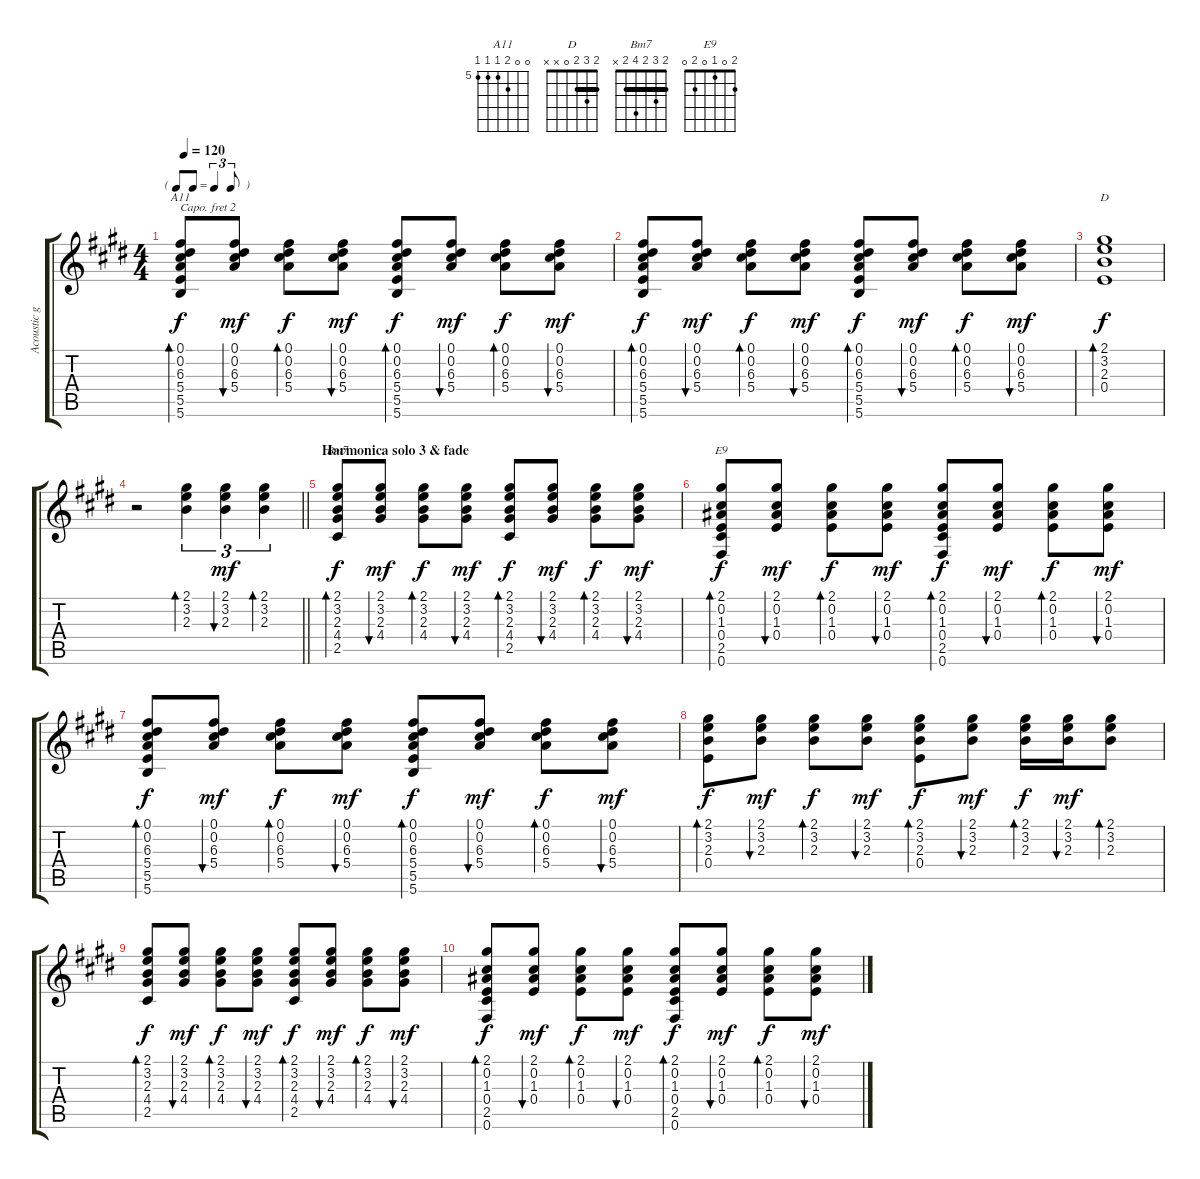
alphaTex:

\track ("Acoustic guitar (Capo II)" "Acoustic g") {instrument acousticguitarsteel}
\staff {score tabs}
\capo 2
\tuning (E4 B3 G3 D3 A2 E2) {hide}
\chord ("A11" 0 0 6 5 5 5) {firstfret 5}
\chord ("D" 2 3 2 0 x x) {barre 2}
\chord ("Bm7" 2 3 2 4 2 x) {barre 2}
\chord ("E9" 2 0 1 0 2 0)
\ts (4 4)
\tf triplet8th
\tempo 120
\clef g2
\ks e
(0.1 0.2 6.3 5.4 5.5 5.6).8{bd 60 ch "A11" dy f} (0.1 0.2 6.3 5.4).8{bu 60 dy mf} (0.1 0.2 6.3 5.4).8{bd 60 dy f} (0.1 0.2 6.3 5.4).8{bu 60 dy mf} (0.1 0.2 6.3 5.4 5.5 5.6).8{bd 60 dy f} (0.1 0.2 6.3 5.4).8{bu 60 dy mf} (0.1 0.2 6.3 5.4).8{bd 60 dy f} (0.1 0.2 6.3 5.4).8{bu 60 dy mf} |
(0.1 0.2 6.3 5.4 5.5 5.6).8{bd 60 dy f} (0.1 0.2 6.3 5.4).8{bu 60 dy mf} (0.1 0.2 6.3 5.4).8{bd 60 dy f} (0.1 0.2 6.3 5.4).8{bu 60 dy mf} (0.1 0.2 6.3 5.4 5.5 5.6).8{bd 60 dy f} (0.1 0.2 6.3 5.4).8{bu 60 dy mf} (0.1 0.2 6.3 5.4).8{bd 60 dy f} (0.1 0.2 6.3 5.4).8{bu 60 dy mf} |
(2.1 3.2 2.3 0.4).1{bd 60 ch "D" dy f} |
\barLineRight lightlight
r.2 (2.1 3.2 2.3).4{tu (3 2) bd 60} (2.1 3.2 2.3).4{tu (3 2) bu 60 dy mf} (2.1 3.2 2.3).4{tu (3 2) bd 60} |
\section ("" "Harmonica solo 3 & fade")
(2.1 3.2 2.3 4.4 2.5).8{bd 60 ch "Bm7" dy f} (2.1 3.2 2.3 4.4).8{bu 60 dy mf} (2.1 3.2 2.3 4.4).8{bd 60 dy f} (2.1 3.2 2.3 4.4).8{bu 60 dy mf} (2.1 3.2 2.3 4.4 2.5).8{bd 60 dy f} (2.1 3.2 2.3 4.4).8{bu 60 dy mf} (2.1 3.2 2.3 4.4).8{bd 60 dy f} (2.1 3.2 2.3 4.4).8{bu 60 dy mf} |
(2.1 0.2 1.3 0.4 2.5 0.6).8{bd 60 ch "E9" dy f} (2.1 0.2 1.3 0.4).8{bu 60 dy mf} (2.1 0.2 1.3 0.4).8{bd 60 dy f} (2.1 0.2 1.3 0.4).8{bu 60 dy mf} (2.1 0.2 1.3 0.4 2.5 0.6).8{bd 60 dy f} (2.1 0.2 1.3 0.4).8{bu 60 dy mf} (2.1 0.2 1.3 0.4).8{bd 60 dy f} (2.1 0.2 1.3 0.4).8{bu 60 dy mf} |
(0.1 0.2 6.3 5.4 5.5 5.6).8{bd 60 dy f volume 0} (0.1 0.2 6.3 5.4).8{bu 60 dy mf} (0.1 0.2 6.3 5.4).8{bd 60 dy f} (0.1 0.2 6.3 5.4).8{bu 60 dy mf} (0.1 0.2 6.3 5.4 5.5 5.6).8{bd 60 dy f} (0.1 0.2 6.3 5.4).8{bu 60 dy mf} (0.1 0.2 6.3 5.4).8{bd 60 dy f} (0.1 0.2 6.3 5.4).8{bu 60 dy mf} |
(2.1 3.2 2.3 0.4).8{bd 60 dy f} (2.1 3.2 2.3).8{bu 60 dy mf} (2.1 3.2 2.3).8{bd 60 dy f} (2.1 3.2 2.3).8{bu 60 dy mf} (2.1 3.2 2.3 0.4).8{bd 60 dy f} (2.1 3.2 2.3).8{bu 60 dy mf} (2.1 3.2 2.3).16{bd 60 dy f} (2.1 3.2 2.3).16{bu 60 dy mf} (2.1 3.2 2.3).8{bd 60} |
(2.1 3.2 2.3 4.4 2.5).8{bd 60 dy f} (2.1 3.2 2.3 4.4).8{bu 60 dy mf} (2.1 3.2 2.3 4.4).8{bd 60 dy f} (2.1 3.2 2.3 4.4).8{bu 60 dy mf} (2.1 3.2 2.3 4.4 2.5).8{bd 60 dy f} (2.1 3.2 2.3 4.4).8{bu 60 dy mf} (2.1 3.2 2.3 4.4).8{bd 60 dy f} (2.1 3.2 2.3 4.4).8{bu 60 dy mf} |
(2.1 0.2 1.3 0.4 2.5 0.6).8{bd 60 dy f} (2.1 0.2 1.3 0.4).8{bu 60 dy mf} (2.1 0.2 1.3 0.4).8{bd 60 dy f} (2.1 0.2 1.3 0.4).8{bu 60 dy mf} (2.1 0.2 1.3 0.4 2.5 0.6).8{bd 60 dy f} (2.1 0.2 1.3 0.4).8{bu 60 dy mf} (2.1 0.2 1.3 0.4).8{bd 60 dy f} (2.1 0.2 1.3 0.4).8{bu 60 dy mf}
